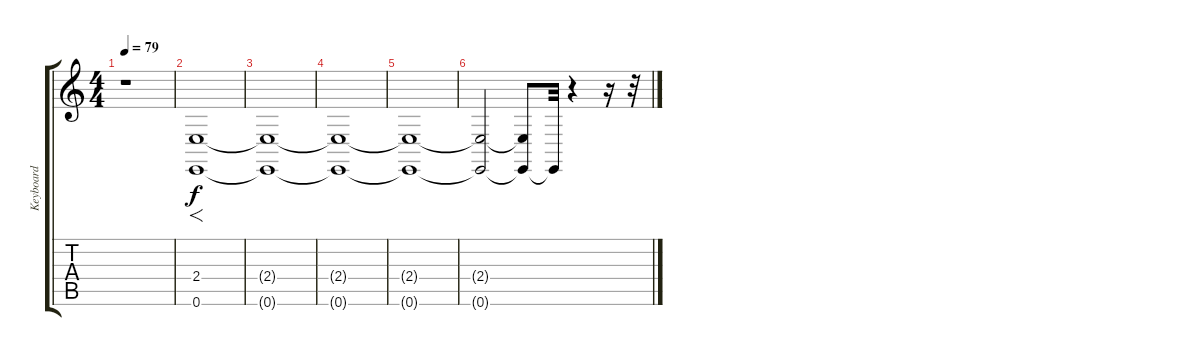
\track ("Keyboard" "Keyboard") {instrument rockorgan}
\staff {score tabs}
\tuning (E4 B3 G3 D3 A2 E2) {hide}
\ts (4 4)
\tempo 79
\clef g2
\ks c
r.1{dy f instrument rockorgan} |
(2.4 0.6).1{f} |
(2.4{t} 0.6{t}).1 |
(2.4{t} 0.6{t}).1 |
(2.4{t} 0.6{t}).1 |
(2.4{t} 0.6{t}).2 (2.4{t} 0.6{t}).8 0.6{t}.32 r.4 r.16 r.32
